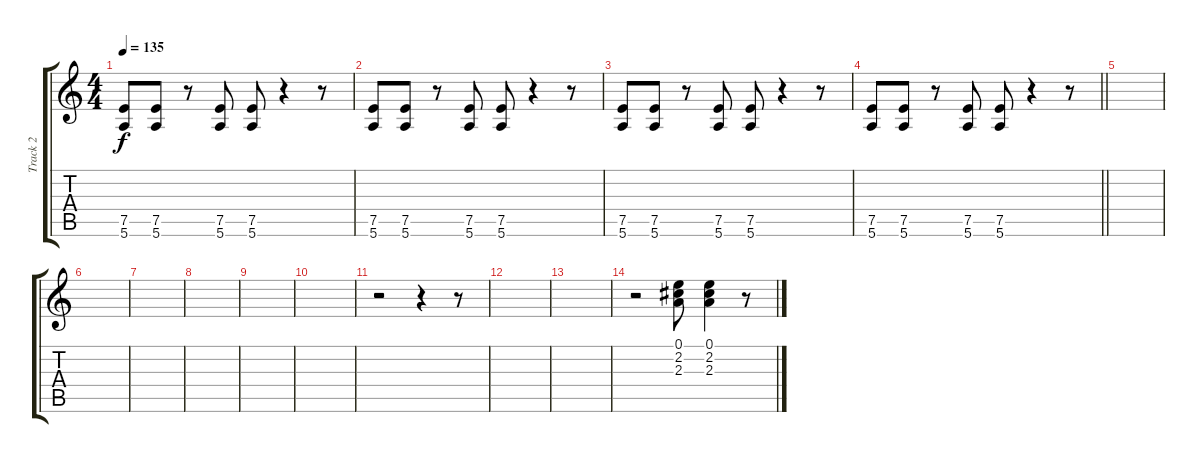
\track ("Track 2" "Track 2") {instrument distortionguitar}
\staff {score tabs}
\tuning (E4 B3 G3 D3 A2 E2) {hide}
\ts (4 4)
\tempo 135
\clef g2
\ks c
(7.5 5.6).8{dy f} (7.5 5.6).8 r.8 (7.5 5.6).8 (7.5 5.6).8 r.4 r.8 |
(7.5 5.6).8 (7.5 5.6).8 r.8 (7.5 5.6).8 (7.5 5.6).8 r.4 r.8 |
(7.5 5.6).8 (7.5 5.6).8 r.8 (7.5 5.6).8 (7.5 5.6).8 r.4 r.8 |
\barLineRight lightlight
(7.5 5.6).8 (7.5 5.6).8 r.8 (7.5 5.6).8 (7.5 5.6).8 r.4 r.8 |
\section ("" "")
|
|
|
|
|
|
r.2 r.4 r.8 |
|
|
r.2 (0.1 2.2 2.3).8 (0.1 2.2 2.3).4 r.8
